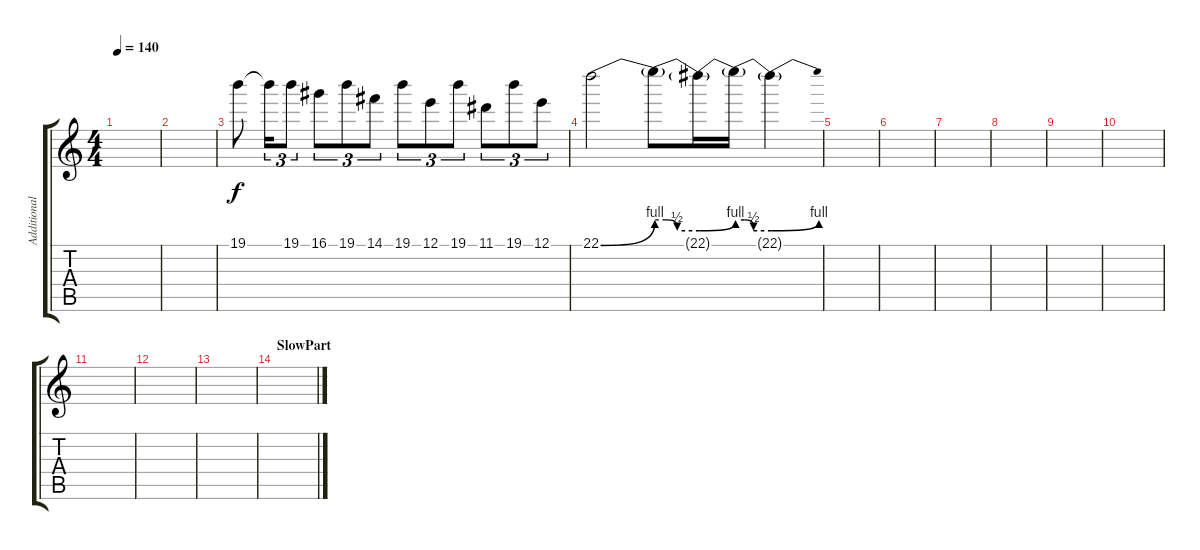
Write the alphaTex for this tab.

\track ("Additional Guitar" "Additional") {instrument distortionguitar}
\staff {score tabs}
\tuning (E4 B3 G3 D3 A2 E2) {hide}
\ts (4 4)
\tempo 140
\clef g2
\ks c
|
|
19.1.8 19.1{t}.16{tu (3 2)} 19.1.8{tu (3 2)} 16.1.8{tu (3 2)} 19.1.8{tu (3 2)} 14.1.8{tu (3 2)} 19.1.8{tu (3 2)} 12.1.8{tu (3 2)} 19.1.8{tu (3 2)} 11.1.8{tu (3 2)} 19.1.8{tu (3 2)} 12.1.8{tu (3 2)} |
22.1{be (bend 0 0 60 4)}.2 22.1{be (custom 0 4 15 4 30 2 60 2) t}.8 22.1{be (bend 0 2 60 4) t}.16 22.1{be (custom 0 4 15 4 30 2 60 2) t}.16 22.1{be (bend 0 2 60 4) t}.4 |
|
|
|
|
|
|
|
|
|
\section ("" "SlowPart")
